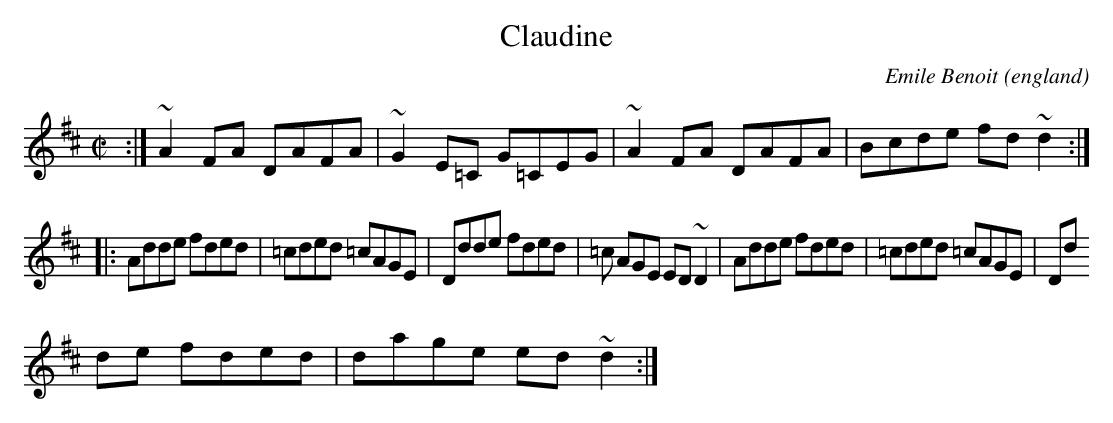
X:1
T:Claudine
O:england
C:Emile Benoit
M:C|
L:1/8
K:D
:|~A2 FA DAFA|~G2 E=C G=CEG|~A2 FA DAFA|Bcde fd ~d2:|
|:Adde fded|=cded =cAGE|Ddde fded|=c AGE ED ~D2|Adde fded|=cded =cAGE|Dd
de fded|dage ed ~d2:|
